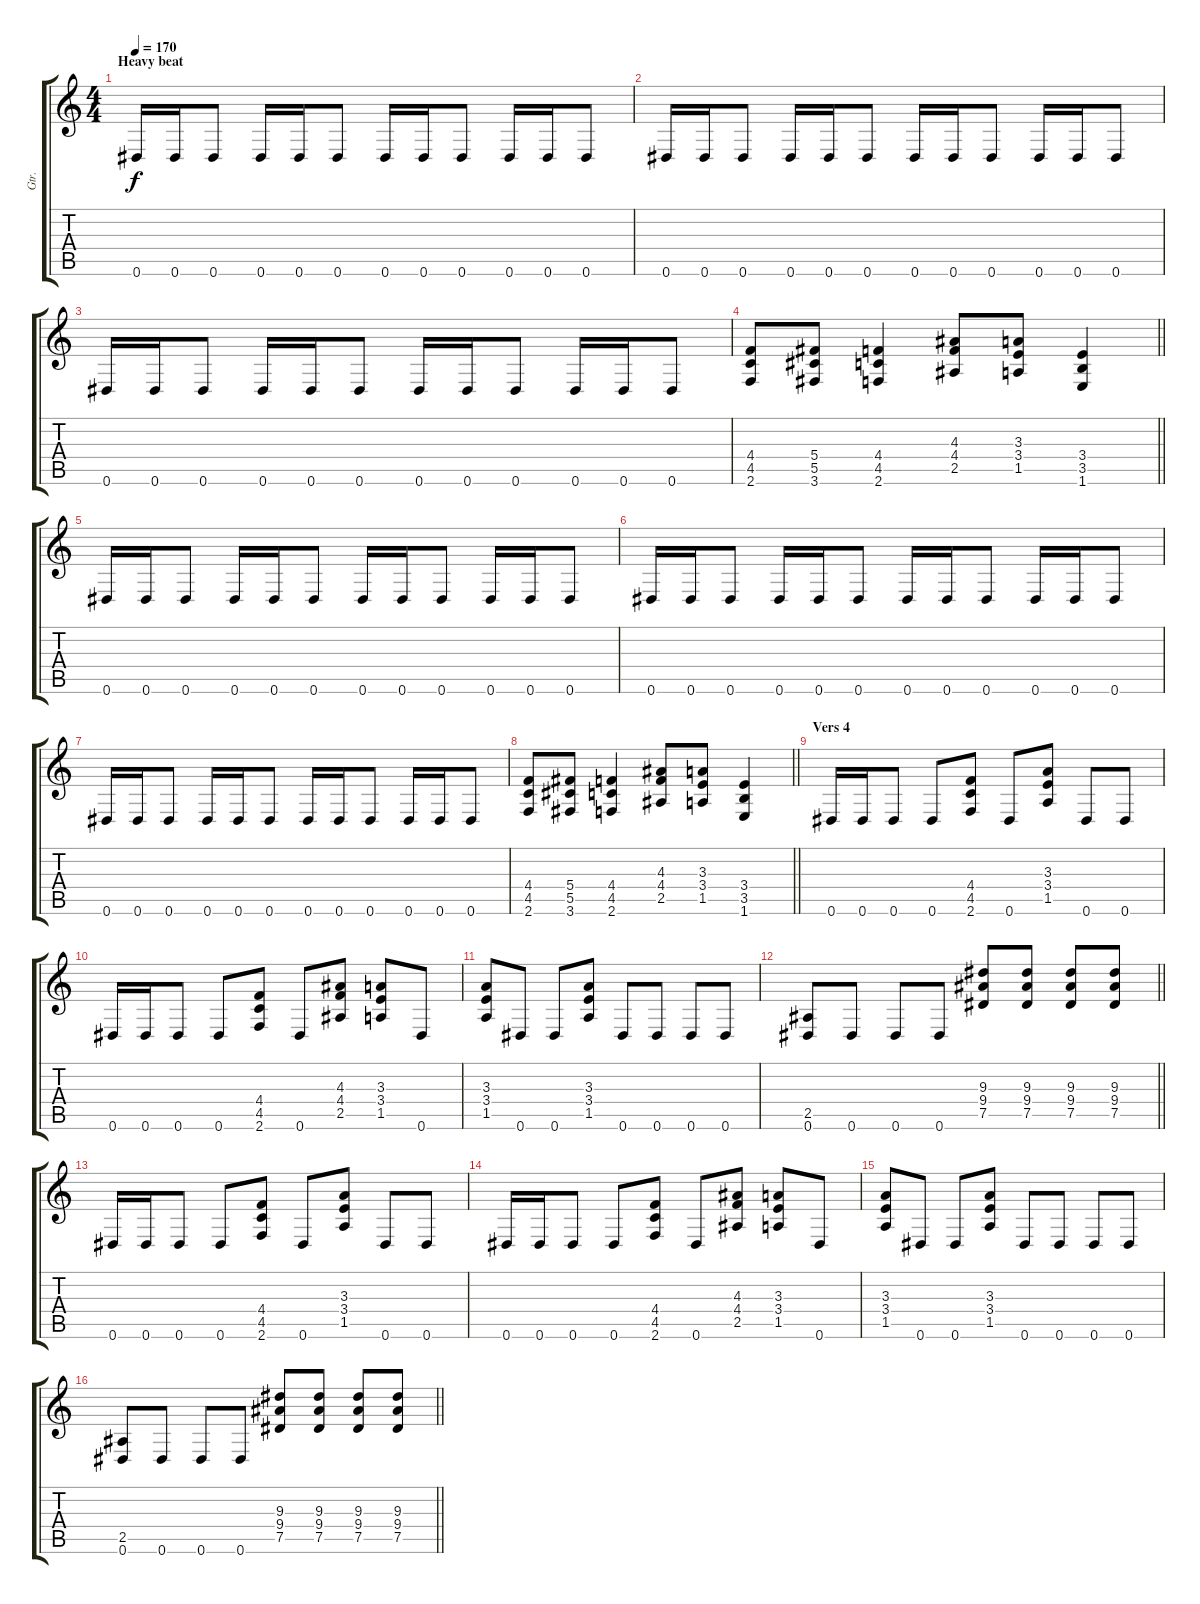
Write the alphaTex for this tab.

\track ("Gtr." "Gtr.") {instrument distortionguitar}
\staff {score tabs}
\tuning (Eb4 Bb3 Gb3 Db3 Ab2 Eb2) {hide}
\ts (4 4)
\section ("" "Heavy beat")
\tempo 170
\clef g2
\ks c
0.6.16{dy f} 0.6.16 0.6.8 0.6.16 0.6.16 0.6.8 0.6.16 0.6.16 0.6.8 0.6.16 0.6.16 0.6.8 |
0.6.16 0.6.16 0.6.8 0.6.16 0.6.16 0.6.8 0.6.16 0.6.16 0.6.8 0.6.16 0.6.16 0.6.8 |
0.6.16 0.6.16 0.6.8 0.6.16 0.6.16 0.6.8 0.6.16 0.6.16 0.6.8 0.6.16 0.6.16 0.6.8 |
\barLineRight lightlight
(4.4 4.5 2.6).8 (5.4 5.5 3.6).8 (4.4 4.5 2.6).4 (4.3 4.4 2.5).8 (3.3 3.4 1.5).8 (3.4 3.5 1.6).4 |
0.6.16 0.6.16 0.6.8 0.6.16 0.6.16 0.6.8 0.6.16 0.6.16 0.6.8 0.6.16 0.6.16 0.6.8 |
0.6.16 0.6.16 0.6.8 0.6.16 0.6.16 0.6.8 0.6.16 0.6.16 0.6.8 0.6.16 0.6.16 0.6.8 |
0.6.16 0.6.16 0.6.8 0.6.16 0.6.16 0.6.8 0.6.16 0.6.16 0.6.8 0.6.16 0.6.16 0.6.8 |
\barLineRight lightlight
(4.4 4.5 2.6).8 (5.4 5.5 3.6).8 (4.4 4.5 2.6).4 (4.3 4.4 2.5).8 (3.3 3.4 1.5).8 (3.4 3.5 1.6).4 |
\section ("" "Vers 4")
0.6.16 0.6.16 0.6.8 0.6.8 (4.4 4.5 2.6).8 0.6.8 (3.3 3.4 1.5).8 0.6.8 0.6.8 |
0.6.16 0.6.16 0.6.8 0.6.8 (4.4 4.5 2.6).8 0.6.8 (4.3 4.4 2.5).8 (3.3 3.4 1.5).8 0.6.8 |
(3.3 3.4 1.5).8 0.6.8 0.6.8 (3.3 3.4 1.5).8 0.6.8 0.6.8 0.6.8 0.6.8 |
\barLineRight lightlight
(2.5 0.6).8 0.6.8 0.6.8 0.6.8 (9.3 9.4 7.5).8 (9.3 9.4 7.5).8 (9.3 9.4 7.5).8 (9.3 9.4 7.5).8 |
0.6.16 0.6.16 0.6.8 0.6.8 (4.4 4.5 2.6).8 0.6.8 (3.3 3.4 1.5).8 0.6.8 0.6.8 |
0.6.16 0.6.16 0.6.8 0.6.8 (4.4 4.5 2.6).8 0.6.8 (4.3 4.4 2.5).8 (3.3 3.4 1.5).8 0.6.8 |
(3.3 3.4 1.5).8 0.6.8 0.6.8 (3.3 3.4 1.5).8 0.6.8 0.6.8 0.6.8 0.6.8 |
\barLineRight lightlight
(2.5 0.6).8 0.6.8 0.6.8 0.6.8 (9.3 9.4 7.5).8 (9.3 9.4 7.5).8 (9.3 9.4 7.5).8 (9.3 9.4 7.5).8
